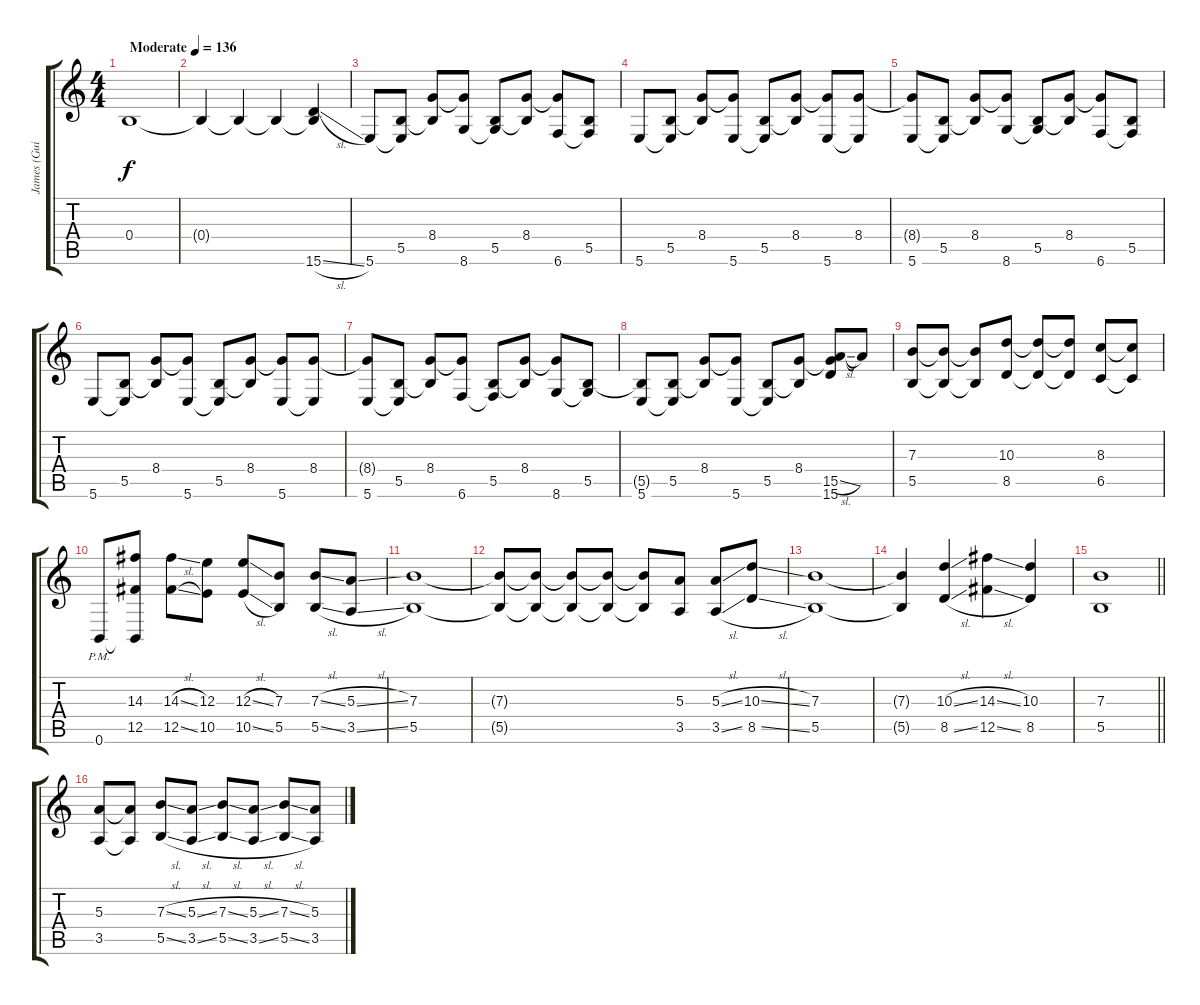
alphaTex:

\track ("James (Guitar #1)" "James (Gui") {instrument distortionguitar}
\staff {score tabs}
\tuning (Db4 Ab3 E3 B2 Gb2 B1) {hide}
\ts (4 4)
\tempo (136 "Moderate")
\clef g2
\ks c
0.4.1{dy f instrument distortionguitar} |
0.4{t}.4 0.4{t}.4 0.4{t}.4 (0.4{t} 15.6{sl}).4 |
5.6.8 (5.5 5.6{t}).8 (8.4 5.5{t}).8 (8.4{t} 8.6).8 (5.5 8.6{t}).8 (8.4 5.5{t}).8 (8.4{t} 6.6).8 (5.5 6.6{t}).8 |
5.6.8 (5.5 5.6{t}).8 (8.4 5.5{t}).8 (8.4{t} 5.6).8 (5.5 5.6{t}).8 (8.4 5.5{t}).8 (8.4{t} 5.6).8 (8.4 5.6{t}).8 |
(8.4{t} 5.6).8 (5.5 5.6{t}).8 (8.4 5.5{t}).8 (8.4{t} 8.6).8 (5.5 8.6{t}).8 (8.4 5.5{t}).8 (8.4{t} 6.6).8 (5.5 6.6{t}).8 |
5.6.8 (5.5 5.6{t}).8 (8.4 5.5{t}).8 (8.4{t} 5.6).8 (5.5 5.6{t}).8 (8.4 5.5{t}).8 (8.4{t} 5.6).8 (8.4 5.6{t}).8 |
(8.4{t} 5.6).8 (5.5 5.6{t}).8 (8.4 5.5{t}).8 (8.4{t} 6.6).8 (5.5 6.6{t}).8 (8.4 5.5{t}).8 (8.4{t} 8.6).8 (5.5 8.6{t}).8 |
(5.5{t} 5.6).8 (5.5 5.6{t}).8 (8.4 5.5{t}).8 (8.4{t} 5.6).8 (5.5 5.6{t}).8 (8.4 5.5{t}).8 (8.4{t} 15.5{sl} 15.6).8 15.5{t}.8 |
(7.3 5.5).8 (7.3{t} 5.5{t}).8 (7.3{t} 5.5{t}).8 (10.3 8.5).8 (10.3{t} 8.5{t}).8 (10.3{t} 8.5{t}).8 (8.3 6.5).8 (8.3{t} 6.5{t}).8 |
0.6{pm}.8 (14.3 12.5 0.6{t}).8 (14.3{sl} 12.5{sl}).8 (12.3 10.5).8 (12.3{sl} 10.5{sl}).8 (7.3 5.5).8 (7.3{sl} 5.5{sl}).8 (5.3{sl} 3.5{sl}).8 |
(7.3 5.5).1 |
(7.3{t} 5.5{t}).8 (7.3{t} 5.5{t}).8 (7.3{t} 5.5{t}).8 (7.3{t} 5.5{t}).8 (7.3{t} 5.5{t}).8 (5.3 3.5).8 (5.3{sl} 3.5{sl}).8 (10.3{sl} 8.5{sl}).8 |
(7.3 5.5).1 |
(7.3{t} 5.5{t}).4 (10.3{sl} 8.5{sl}).4 (14.3{sl} 12.5{sl}).4 (10.3 8.5).4 |
\barLineRight lightlight
(7.3 5.5).1 |
(5.3 3.5).8 (5.3{t} 3.5{t}).8 (7.3{sl} 5.5{sl}).8 (5.3{sl} 3.5{sl}).8 (7.3{sl} 5.5{sl}).8 (5.3{sl} 3.5{sl}).8 (7.3{sl} 5.5{sl}).8 (5.3 3.5).8
